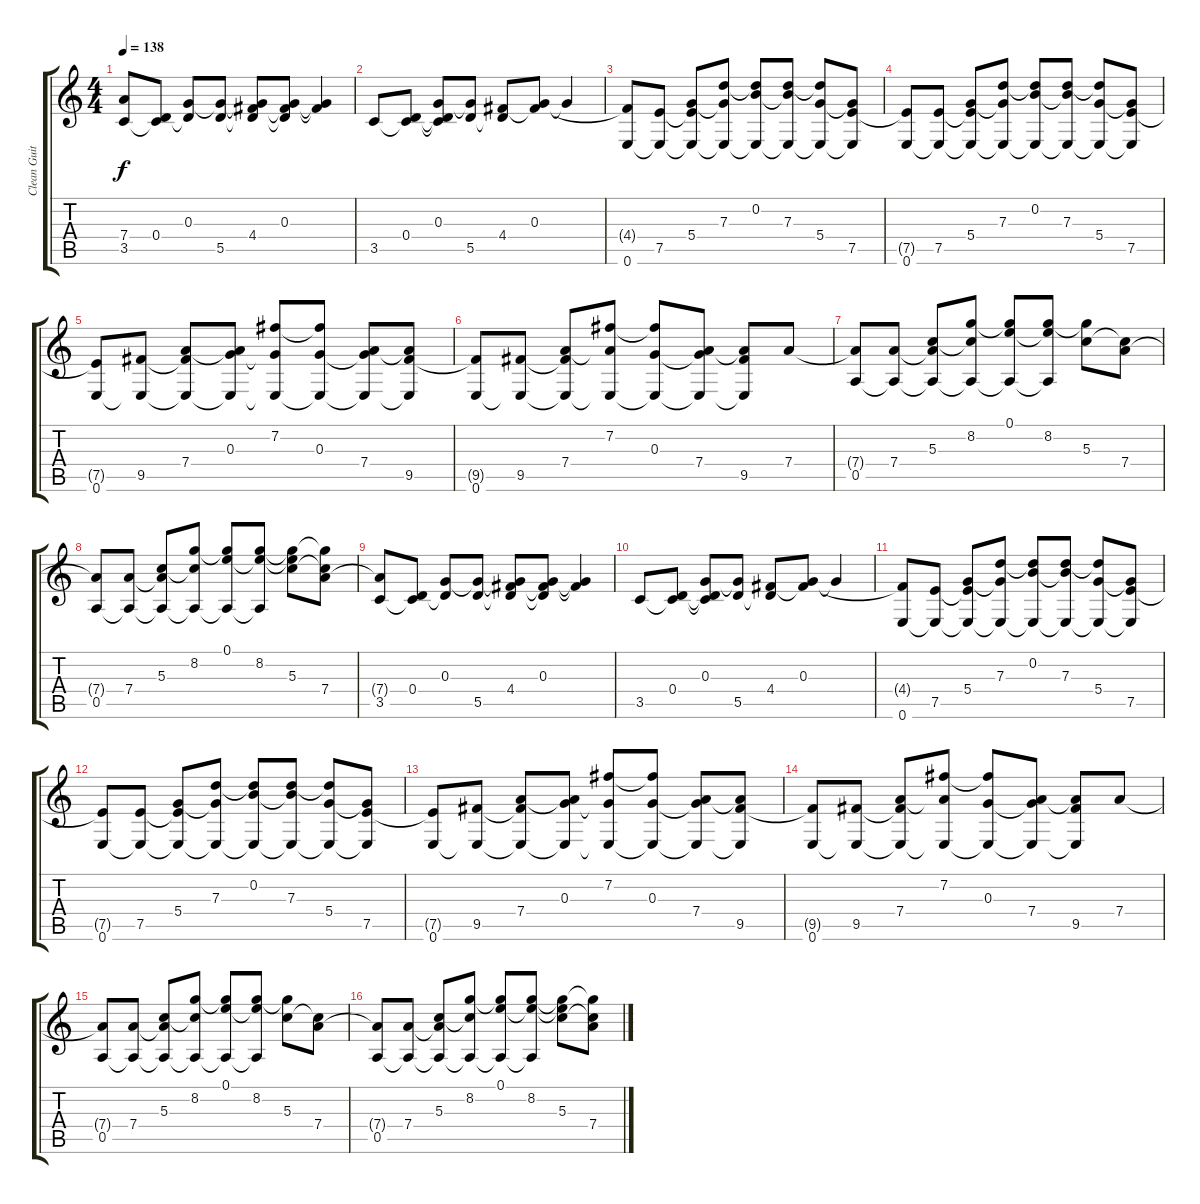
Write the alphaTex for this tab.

\track ("Clean Guitar" "Clean Guit") {instrument electricguitarclean}
\staff {score tabs}
\tuning (E4 B3 G3 D3 A2 E2) {hide}
\ts (4 4)
\tempo 138
\clef g2
\ks c
(7.4{t} 3.5).8{dy f} (0.4 3.5{t}).8 (0.3 0.4{t}).8 (0.3{t} 5.5).8 (0.3{t} 4.4 5.5{t}).8 (0.3 4.4{t} 5.5{t}).8 (0.3{t} 4.4{t}).4 |
3.5.8 (0.4 3.5{t}).8 (0.3 0.4{t} 3.5{t}).8 (0.3{t} 5.5).8 (4.4 5.5{t}).8 (0.3 4.4{t}).8 0.3{t}.4 |
(4.4{t} 0.6).8 (7.5 0.6{t}).8 (5.4 7.5{t} 0.6{t}).8 (7.3 5.4{t} 0.6{t}).8 (0.2 7.3{t} 0.6{t}).8 (0.2{t} 7.3 0.6{t}).8 (7.3{t} 5.4 0.6{t}).8 (5.4{t} 7.5 0.6{t}).8 |
(7.5{t} 0.6).8 (7.5 0.6{t}).8 (5.4 7.5{t} 0.6{t}).8 (7.3 5.4{t} 0.6{t}).8 (0.2 7.3{t} 0.6{t}).8 (0.2{t} 7.3 0.6{t}).8 (7.3{t} 5.4 0.6{t}).8 (5.4{t} 7.5 0.6{t}).8 |
(7.5{t} 0.6).8 (9.5 0.6{t}).8 (7.4 9.5{t} 0.6{t}).8 (0.3 7.4{t} 0.6{t}).8 (7.2 0.3{t} 0.6{t}).8 (7.2{t} 0.3 0.6{t}).8 (0.3{t} 7.4 0.6{t}).8 (7.4{t} 9.5 0.6{t}).8 |
(9.5{t} 0.6).8 (9.5 0.6{t}).8 (7.4 9.5{t} 0.6{t}).8 (7.2 7.4{t} 0.6{t}).8 (7.2{t} 0.3 0.6{t}).8 (0.3{t} 7.4 0.6{t}).8 (7.4{t} 9.5 0.6{t}).8 7.4.8 |
(7.4{t} 0.5).8 (7.4 0.5{t}).8 (5.3 7.4{t} 0.5{t}).8 (8.2 5.3{t} 0.5{t}).8 (0.1 8.2{t} 0.5{t}).8 (0.1{t} 8.2 0.5{t}).8 (8.2{t} 5.3).8 (5.3{t} 7.4).8 |
(7.4{t} 0.5).8 (7.4 0.5{t}).8 (5.3 7.4{t} 0.5{t}).8 (8.2 5.3{t} 0.5{t}).8 (0.1 8.2{t} 0.5{t}).8 (0.1{t} 8.2 0.5{t}).8 (0.1{t} 8.2{t} 5.3).8 (8.2{t} 5.3{t} 7.4).8 |
(7.4{t} 3.5).8 (0.4 3.5{t}).8 (0.3 0.4{t}).8 (0.3{t} 5.5).8 (0.3{t} 4.4 5.5{t}).8 (0.3 4.4{t} 5.5{t}).8 (0.3{t} 4.4{t}).4 |
3.5.8 (0.4 3.5{t}).8 (0.3 0.4{t} 3.5{t}).8 (0.3{t} 5.5).8 (4.4 5.5{t}).8 (0.3 4.4{t}).8 0.3{t}.4 |
(4.4{t} 0.6).8 (7.5 0.6{t}).8 (5.4 7.5{t} 0.6{t}).8 (7.3 5.4{t} 0.6{t}).8 (0.2 7.3{t} 0.6{t}).8 (0.2{t} 7.3 0.6{t}).8 (7.3{t} 5.4 0.6{t}).8 (5.4{t} 7.5 0.6{t}).8 |
(7.5{t} 0.6).8 (7.5 0.6{t}).8 (5.4 7.5{t} 0.6{t}).8 (7.3 5.4{t} 0.6{t}).8 (0.2 7.3{t} 0.6{t}).8 (0.2{t} 7.3 0.6{t}).8 (7.3{t} 5.4 0.6{t}).8 (5.4{t} 7.5 0.6{t}).8 |
(7.5{t} 0.6).8 (9.5 0.6{t}).8 (7.4 9.5{t} 0.6{t}).8 (0.3 7.4{t} 0.6{t}).8 (7.2 0.3{t} 0.6{t}).8 (7.2{t} 0.3 0.6{t}).8 (0.3{t} 7.4 0.6{t}).8 (7.4{t} 9.5 0.6{t}).8 |
(9.5{t} 0.6).8 (9.5 0.6{t}).8 (7.4 9.5{t} 0.6{t}).8 (7.2 7.4{t} 0.6{t}).8 (7.2{t} 0.3 0.6{t}).8 (0.3{t} 7.4 0.6{t}).8 (7.4{t} 9.5 0.6{t}).8 7.4.8 |
(7.4{t} 0.5).8 (7.4 0.5{t}).8 (5.3 7.4{t} 0.5{t}).8 (8.2 5.3{t} 0.5{t}).8 (0.1 8.2{t} 0.5{t}).8 (0.1{t} 8.2 0.5{t}).8 (8.2{t} 5.3).8 (5.3{t} 7.4).8 |
(7.4{t} 0.5).8 (7.4 0.5{t}).8 (5.3 7.4{t} 0.5{t}).8 (8.2 5.3{t} 0.5{t}).8 (0.1 8.2{t} 0.5{t}).8 (0.1{t} 8.2 0.5{t}).8 (0.1{t} 8.2{t} 5.3).8 (8.2{t} 5.3{t} 7.4).8
